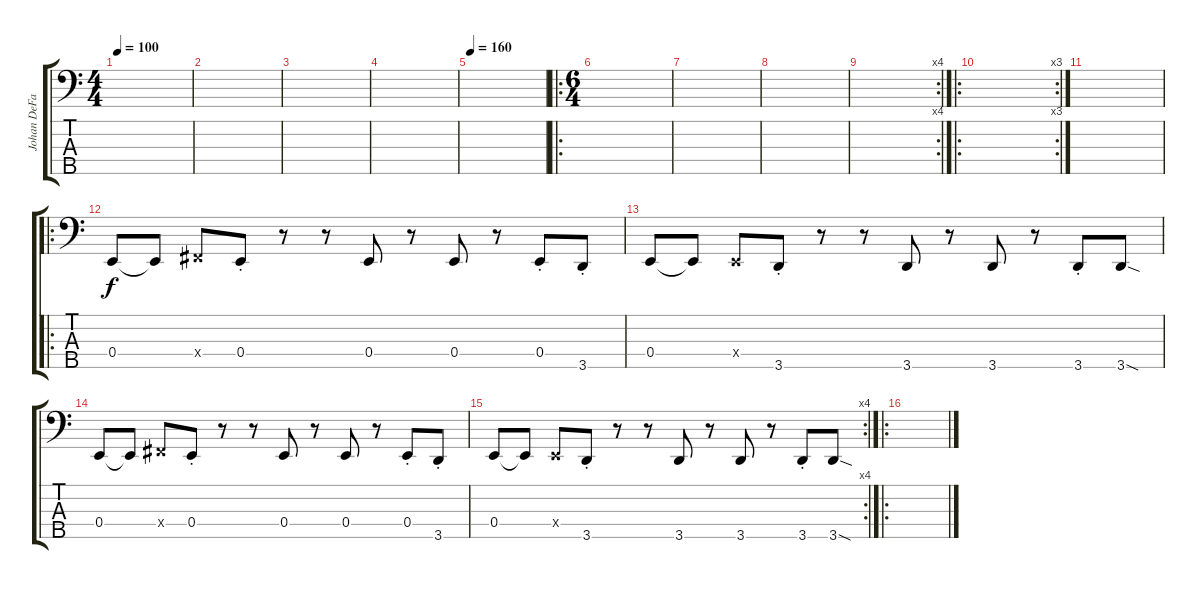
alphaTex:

\track ("Johan DeFarfalla" "Johan DeFa") {instrument electricbassfinger}
\staff {score tabs}
\tuning (G2 D2 A1 E1 B0) {hide}
\ts (4 4)
\tempo 100
\clef f4
\ks c
|
|
|
|
\tempo 160
|
\ro
\ts (6 4)
|
|
|
\rc 4
|
\ro
\rc 3
|
|
\ro
0.4.8 0.4{t}.8 2.4{x}.8 0.4{st}.8 r.8 r.8 0.4.8 r.8 0.4.8 r.8 0.4{st}.8 3.5{st}.8 |
0.4.8 0.4{t}.8 0.4{x}.8 3.5{st}.8 r.8 r.8 3.5.8 r.8 3.5.8 r.8 3.5{st}.8 3.5{sod}.8 |
0.4.8 0.4{t}.8 2.4{x}.8 0.4{st}.8 r.8 r.8 0.4.8 r.8 0.4.8 r.8 0.4{st}.8 3.5{st}.8 |
\rc 4
0.4.8 0.4{t}.8 0.4{x}.8 3.5{st}.8 r.8 r.8 3.5.8 r.8 3.5.8 r.8 3.5{st}.8 3.5{sod}.8 |
\ro
